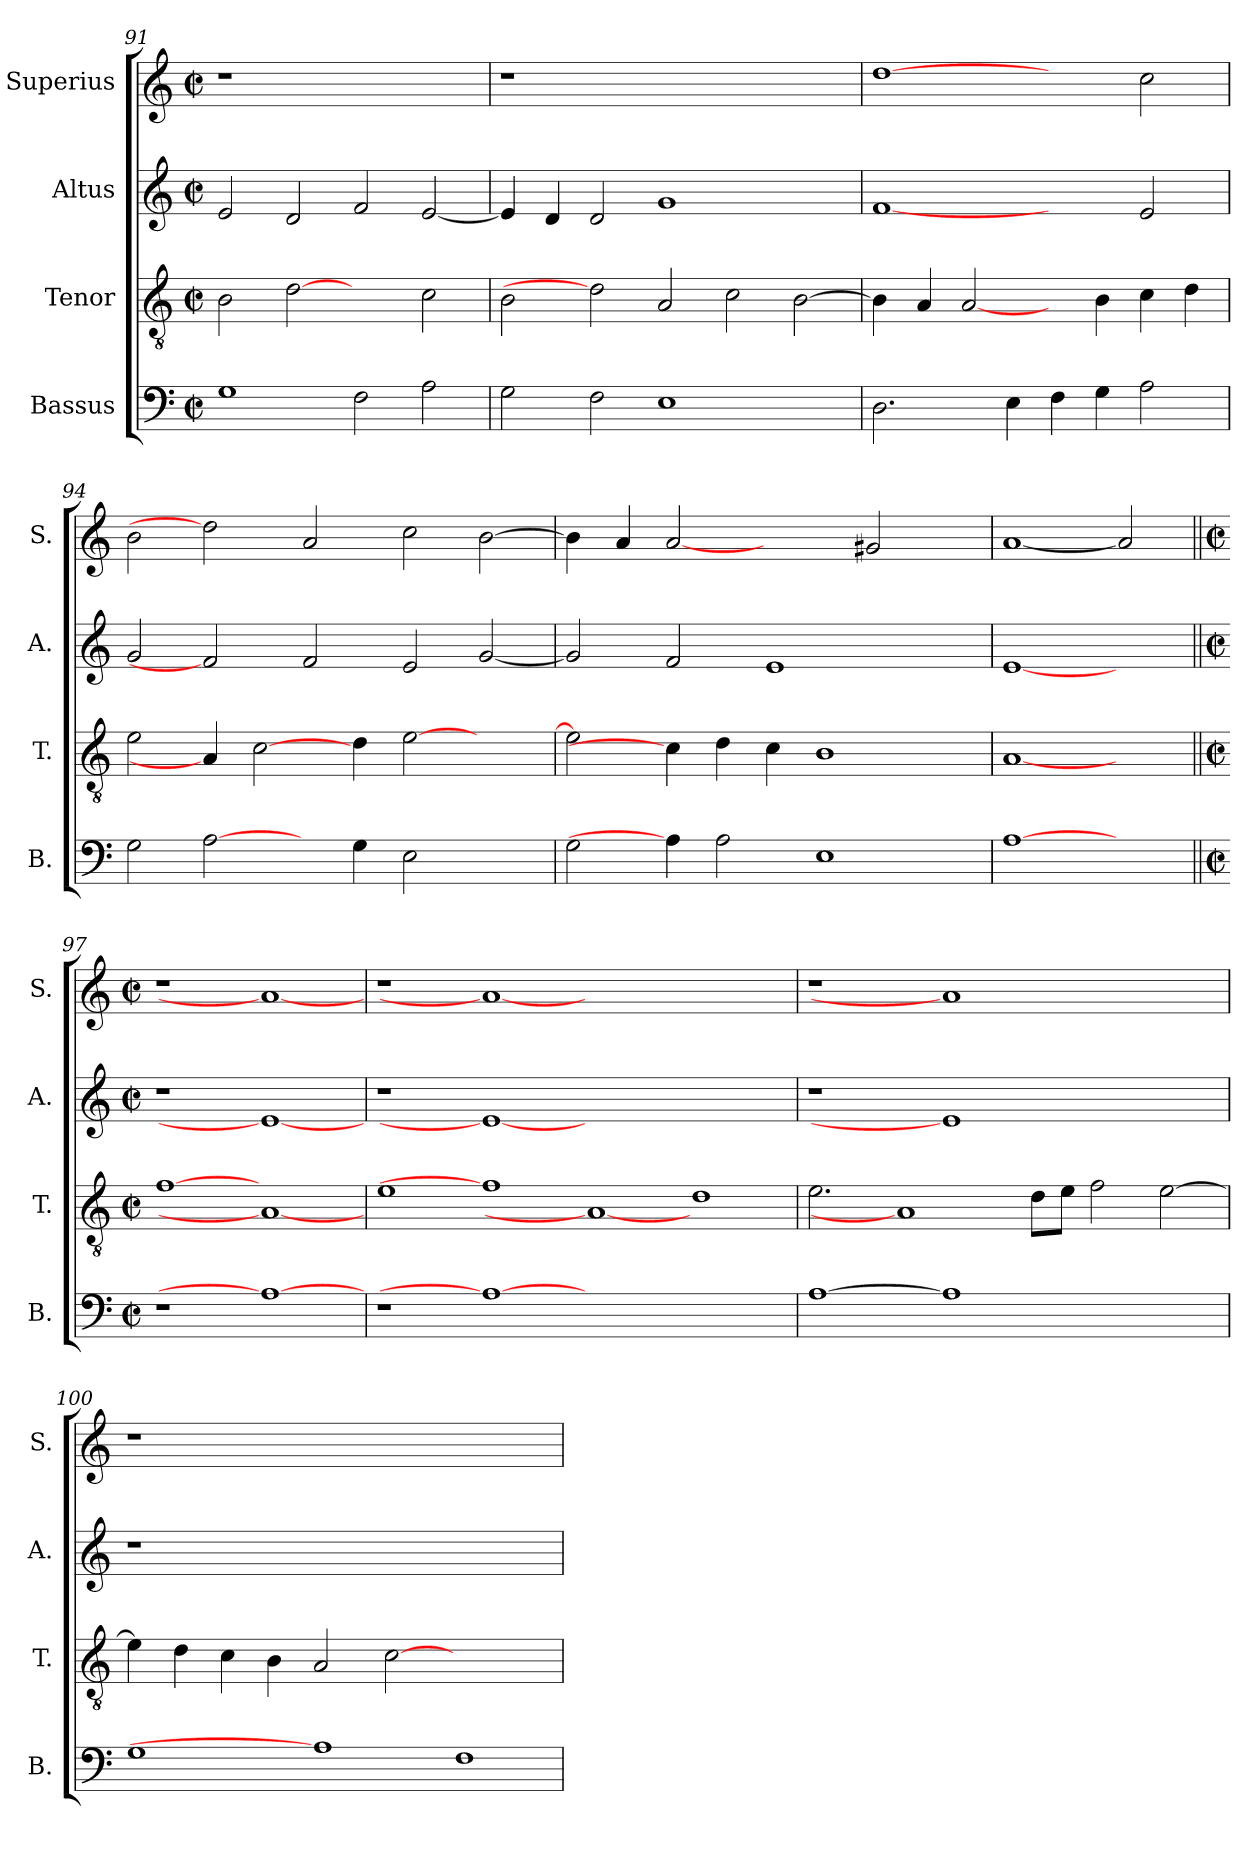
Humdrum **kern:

**kern	**kern	**kern	**kern
*part4	*part3	*part2	*part1
*staff4	*staff3	*staff2	*staff1
*I"Bassus	*I"Tenor	*I"Altus	*I"Superius
*I'B.	*I'T.	*I'A.	*I'S.
*clefF4	*clefGv2	*clefG2	*clefG2
*	*ITrd7c12	*	*
*k[]	*k[]	*k[]	*k[]
*C:	*C:	*C:	*C:
*M2/2	*M2/2	*M2/2	*M2/2
*met(c|)	*met(c|)	*met(c|)	*met(c|)
=91	=91	=91	=91
!	!	!	!LO:N:vis=1
1Gi	2BBi\	2ei/	1r
.	[2Di	2di/	.
2Fi\	2ryy	2fi/	1ryy
2Ai\	2Ci\	[<2ei/	.
!!LO:PB:g=z
=92	=92	=92	=92
!	!	!	!LO:N:vis=1
2Gi\	2BBi\	4ei/]	1r
.	.	4di/	.
2Fi\	2Di]	2di/	.
1Ei	2AAi/	1gi	1.ryy
.	2Ci\	.	.
2ryy	[>2BBi\	2ryy	.
=93	=93	=93	=93
2.Di\	4BBi\]	[1fi	[1ddi
.	4AAi/	.	.
.	[2AAi/	.	.
4Ei\	.	.	.
4Fi\	4ryy	2ryy	2ryy
4Gi\	4BBi\	.	.
2Ai\	4Ci\	2ei/	2cci\
.	4Di\	.	.
=94	=94	=94	=94
2Gi\	2Ei\	2gi/	2bi\
[2Ai\	4AAi/]	2fi]	2ddi]
.	[2Ci\	.	.
4ryy	.	2fi/	2ai/
4Gi\	4Di\	.	.
2Ei\	[>2Ei\	2ei/	2cci\
2ryy	2ryy	[<2gi/	[>2bi\
=95	=95	=95	=95
2Gi\	2Ei\]	2gi/]	4bi\]
.	.	.	4ai/
4Ai\]	4Ci\]	2fi/	[2ai
2Ai\	4Di\	.	.
.	4Ci\	1ei	2ryy
1Ei	1BBi	.	.
.	.	.	2g#Xi/
.	.	4ryy	4ryy
=96	=96	=96	=96
[1Ai	[1AAi	[1ei	[1ai
2ryy	2ryy	2ryy	2ai]
!!LO:LB:g=z
=97||	=97||	=97||	=97||
*M2/2	*M2/2	*M2/2	*M2/2
*met(c|)	*met(c|)	*met(c|)	*met(c|)
!LO:N:vis=1	!	!LO:N:vis=1	!LO:N:vis=1
1r	[1Fi	1r	1r
1Ai_	1AAi_	1ei_	1ai_
=98	=98	=98	=98
!LO:N:vis=1	!	!LO:N:vis=1	!LO:N:vis=1
1r	1Ei	1r	1r
1Ai_	1Fi]	1ei_	1ai_
0ryy	1AAi_	0ryy	0ryy
.	1Di	.	.
=99	=99	=99	=99
!	!	!LO:N:vis=1	!LO:N:vis=1
[1Ai	2.Ei\	1r	1r
.	1AAi]	.	.
1Ai]	.	1ei]	1ai]
.	8Di\L	.	.
.	8Ei\J	.	.
1ryy	2Fi\	1ryy	1ryy
.	[>2Ei\	.	.
=100	=100	=100	=100
!	!	!LO:N:vis=1	!LO:N:vis=1
1Gi	4Ei\]	1r	1r
.	4Di\	.	.
.	4Ci\	.	.
.	4BBi\	.	.
1Ai]	2AAi/	0ryy	0ryy
.	[>2Ci\	.	.
1Fi	1ryy	.	.
=	=	=	=
*-	*-	*-	*-
